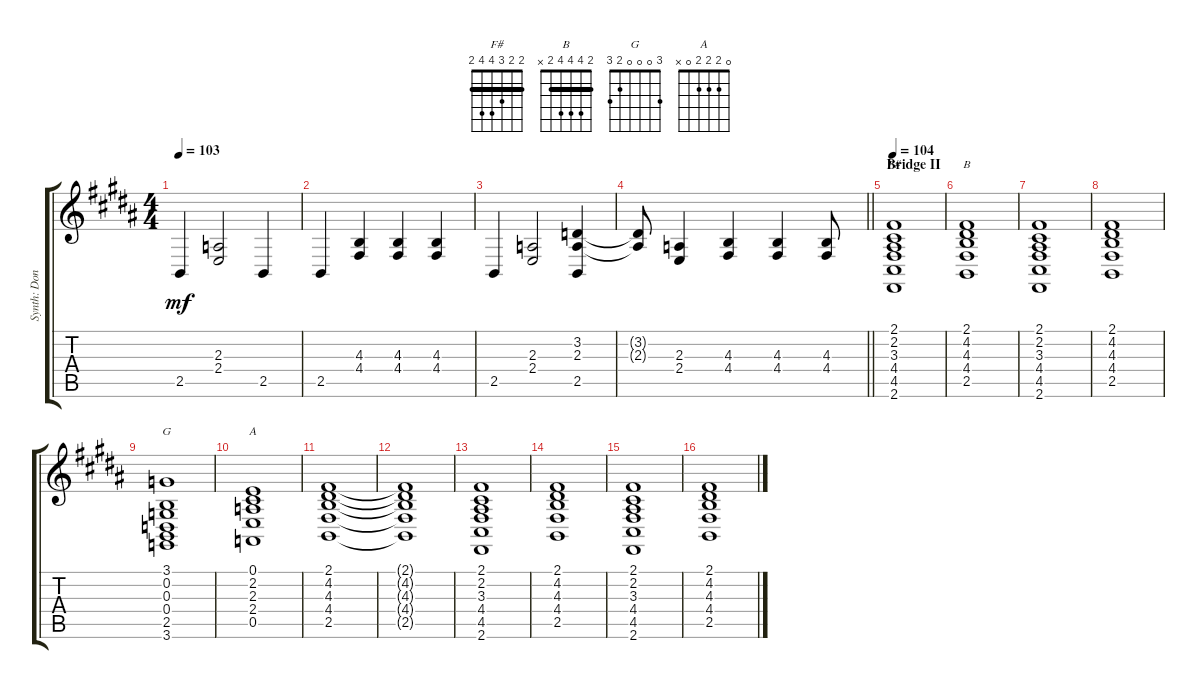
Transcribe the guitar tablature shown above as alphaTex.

\track ("Synth: Don" "Synth: Don") {instrument pad3polysynth}
\staff {score tabs}
\tuning (E4 B3 G3 D3 A2 E2) {hide}
\chord ("F#" 2 2 3 4 4 2) {barre 2}
\chord ("B" 2 4 4 4 2 x) {barre 2}
\chord ("G" 3 0 0 0 2 3)
\chord ("A" 0 2 2 2 0 x)
\ts (4 4)
\tempo 103
\clef g2
\ks b
2.5.4{dy mf} (2.3 2.4).2 2.5.4 |
2.5.4 (4.3 4.4).4 (4.3 4.4).4 (4.3 4.4).4 |
2.5.4 (2.3 2.4).2 (3.2 2.3 2.5).4 |
\barLineRight lightlight
(3.2{t} 2.3{t}).8 (2.3 2.4).4 (4.3 4.4).4 (4.3 4.4).4 (4.3 4.4).8 |
\section ("" "Bridge II")
\tempo 104
(2.1 2.2 3.3 4.4 4.5 2.6).1{ch "F#"} |
(2.1 4.2 4.3 4.4 2.5).1{ch "B"} |
(2.1 2.2 3.3 4.4 4.5 2.6).1 |
(2.1 4.2 4.3 4.4 2.5).1 |
(3.1 0.2 0.3 0.4 2.5 3.6).1{ch "G"} |
(0.1 2.2 2.3 2.4 0.5).1{ch "A"} |
(2.1 4.2 4.3 4.4 2.5).1 |
(2.1{t} 4.2{t} 4.3{t} 4.4{t} 2.5{t}).1 |
(2.1 2.2 3.3 4.4 4.5 2.6).1 |
(2.1 4.2 4.3 4.4 2.5).1 |
(2.1 2.2 3.3 4.4 4.5 2.6).1 |
(2.1 4.2 4.3 4.4 2.5).1
